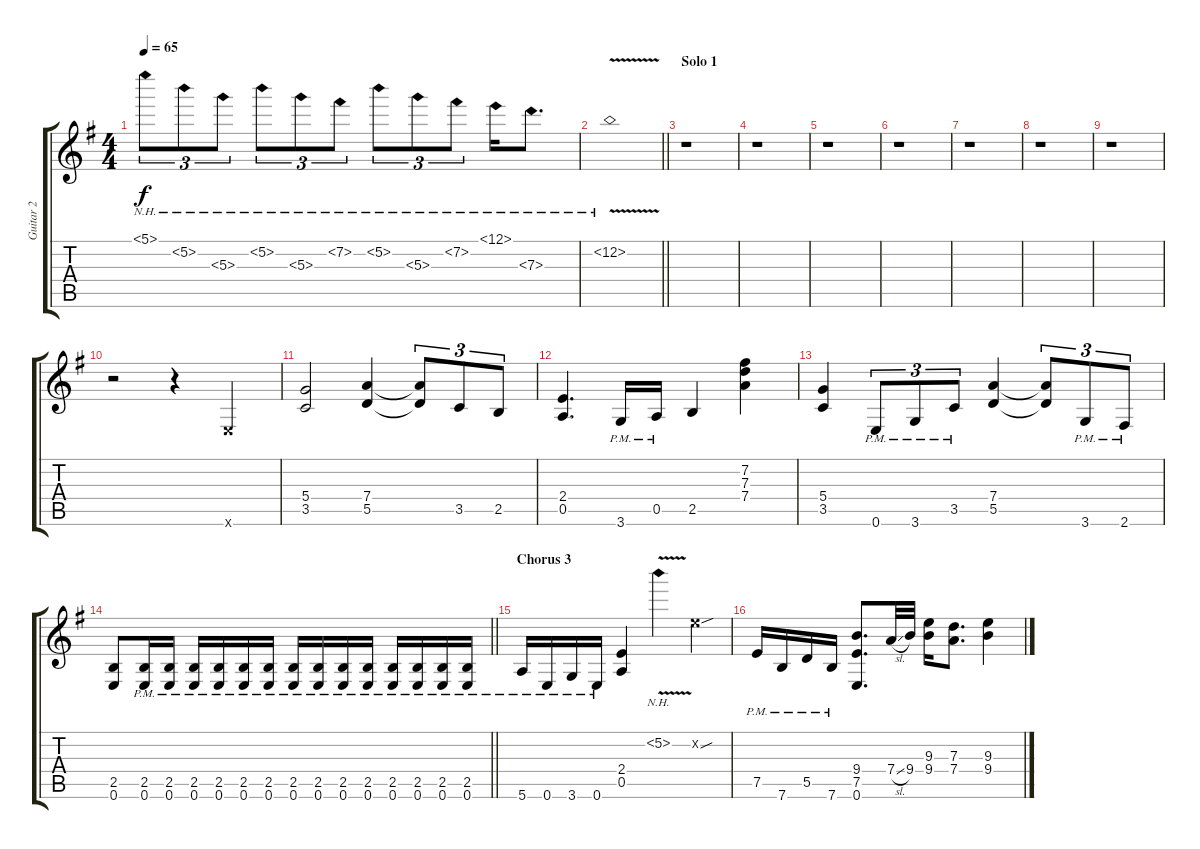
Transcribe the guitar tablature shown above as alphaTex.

\track ("Guitar 2" "Guitar 2") {instrument distortionguitar}
\staff {score tabs}
\tuning (E4 B3 G3 D3 A2 E2) {hide}
\ts (4 4)
\tempo 65
\clef g2
\ks g
5.1{nh}.8{tu (3 2) dy f} 5.2{nh}.8{tu (3 2)} 5.3{nh}.8{tu (3 2)} 5.2{nh}.8{tu (3 2)} 5.3{nh}.8{tu (3 2)} 7.2{nh}.8{tu (3 2)} 5.2{nh}.8{tu (3 2)} 5.3{nh}.8{tu (3 2)} 7.2{nh}.8{tu (3 2)} 12.1{nh}.16 7.3{nh}.8{d} |
\barLineRight lightlight
12.2{nh v}.1 |
\section ("" "Solo 1")
r.1 |
r.1 |
r.1 |
r.1 |
r.1 |
r.1 |
r.1 |
r.2 r.4 0.6{x}.4 |
(5.4 3.5).2 (7.4 5.5).4 (7.4{t} 5.5{t}).8{tu (3 2)} 3.5.8{tu (3 2)} 2.5.8{tu (3 2)} |
(2.4 0.5).4{d} 3.6{pm}.16 0.5{pm}.16 2.5.4 (7.2 7.3 7.4).4 |
(5.4 3.5).4 0.6{pm}.8{tu (3 2)} 3.6{pm}.8{tu (3 2)} 3.5{pm}.8{tu (3 2)} (7.4 5.5).4 (7.4{t} 5.5{t}).8{tu (3 2)} 3.6{pm}.8{tu (3 2)} 2.6{pm}.8{tu (3 2)} |
\barLineRight lightlight
(2.5 0.6).8 (2.5{pm} 0.6{pm}).16 (2.5{pm} 0.6{pm}).16 (2.5{pm} 0.6{pm}).16 (2.5{pm} 0.6{pm}).16 (2.5{pm} 0.6{pm}).16 (2.5{pm} 0.6{pm}).16 (2.5{pm} 0.6{pm}).16 (2.5{pm} 0.6{pm}).16 (2.5{pm} 0.6{pm}).16 (2.5{pm} 0.6{pm}).16 (2.5{pm} 0.6{pm}).16 (2.5{pm} 0.6{pm}).16 (2.5{pm} 0.6{pm}).16 (2.5{pm} 0.6{pm}).16 |
\section ("" "Chorus 3")
5.6{pm}.16 0.6{pm}.16 3.6{pm}.16 0.6{pm}.16 (2.4 0.5).4 5.2{nh v}.4 5.2{sou x}.4 |
7.5{pm}.16 7.6{pm}.16 5.5{pm}.16 7.6{pm}.16 (9.4 7.5 0.6).8{d} 7.4{sl}.32 9.4.32 (9.3 9.4).16 (7.3 7.4).8{d} (9.3 9.4).4
